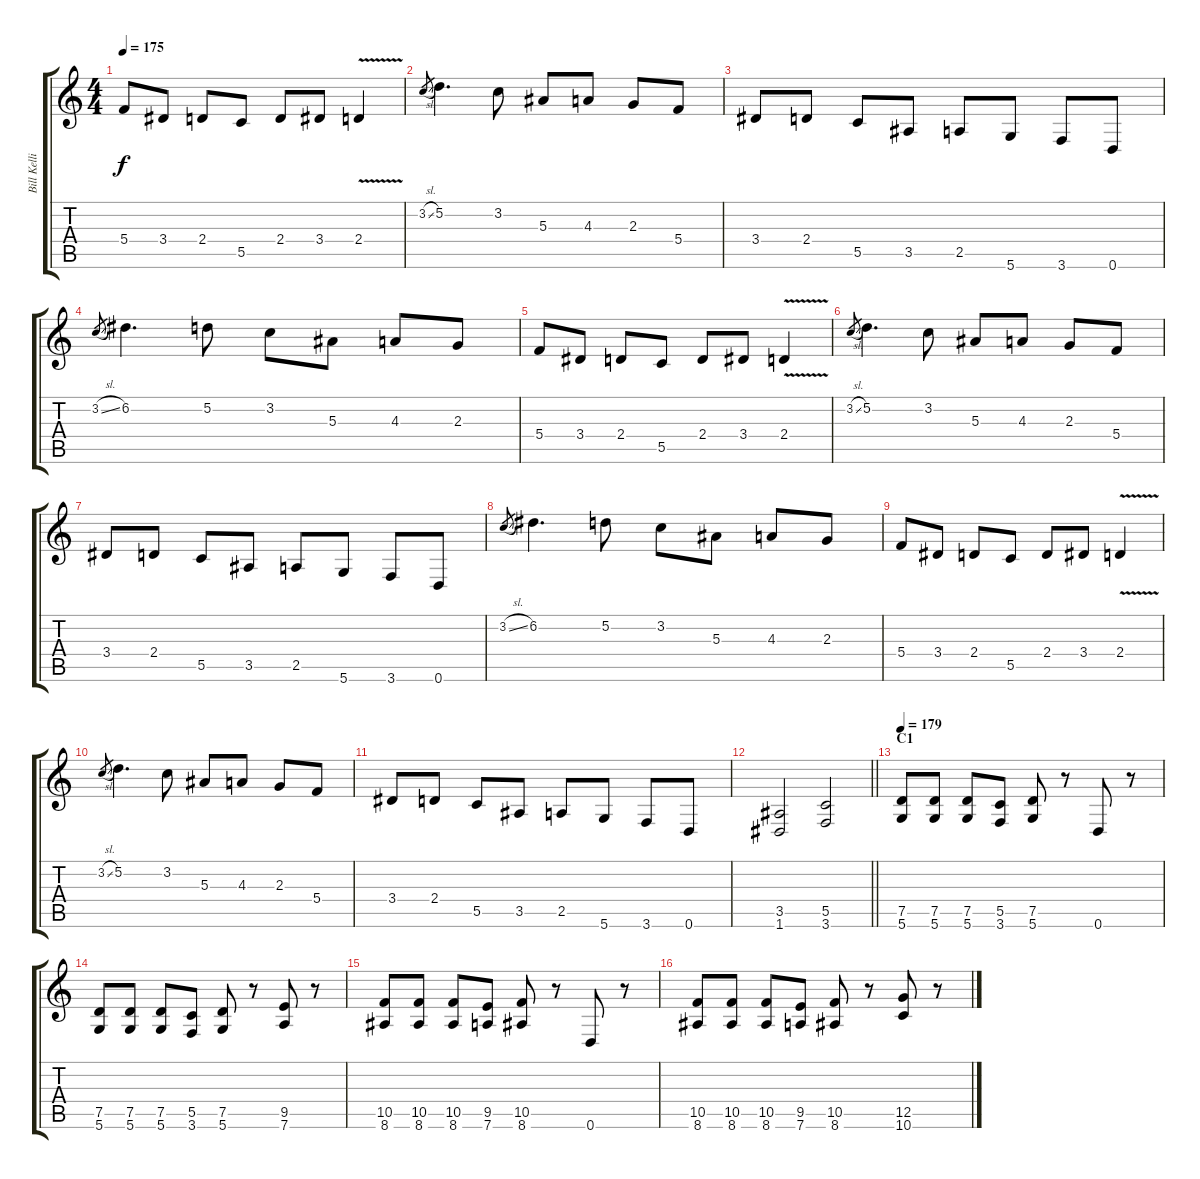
\track ("Bill Kelliher" "Bill Kelli") {instrument distortionguitar}
\staff {score tabs}
\tuning (D4 A3 F3 C3 G2 D2) {hide}
\ts (4 4)
\tempo 175
\clef g2
\ks c
5.4.8{dy f} 3.4.8 2.4.8 5.5.8 2.4.8 3.4.8 2.4{v}.4 |
3.2{sl}.8{gr} 5.2.4{d} 3.2.8 5.3.8 4.3.8 2.3.8 5.4.8 |
3.4.8 2.4.8 5.5.8 3.5.8 2.5.8 5.6.8 3.6.8 0.6.8 |
3.2{sl}.8{gr} 6.2.4{d} 5.2.8 3.2.8 5.3.8 4.3.8 2.3.8 |
5.4.8 3.4.8 2.4.8 5.5.8 2.4.8 3.4.8 2.4{v}.4 |
3.2{sl}.8{gr} 5.2.4{d} 3.2.8 5.3.8 4.3.8 2.3.8 5.4.8 |
3.4.8 2.4.8 5.5.8 3.5.8 2.5.8 5.6.8 3.6.8 0.6.8 |
3.2{sl}.8{gr} 6.2.4{d} 5.2.8 3.2.8 5.3.8 4.3.8 2.3.8 |
5.4.8 3.4.8 2.4.8 5.5.8 2.4.8 3.4.8 2.4{v}.4 |
3.2{sl}.8{gr} 5.2.4{d} 3.2.8 5.3.8 4.3.8 2.3.8 5.4.8 |
3.4.8 2.4.8 5.5.8 3.5.8 2.5.8 5.6.8 3.6.8 0.6.8 |
\barLineRight lightlight
(3.5 1.6).2 (5.5 3.6).2 |
\section ("" "C1")
\tempo 179
(7.5 5.6).8 (7.5 5.6).8 (7.5 5.6).8 (5.5 3.6).8 (7.5 5.6).8 r.8 0.6.8 r.8 |
(7.5 5.6).8 (7.5 5.6).8 (7.5 5.6).8 (5.5 3.6).8 (7.5 5.6).8 r.8 (9.5 7.6).8 r.8 |
(10.5 8.6).8 (10.5 8.6).8 (10.5 8.6).8 (9.5 7.6).8 (10.5 8.6).8 r.8 0.6.8 r.8 |
(10.5 8.6).8 (10.5 8.6).8 (10.5 8.6).8 (9.5 7.6).8 (10.5 8.6).8 r.8 (12.5 10.6).8 r.8
